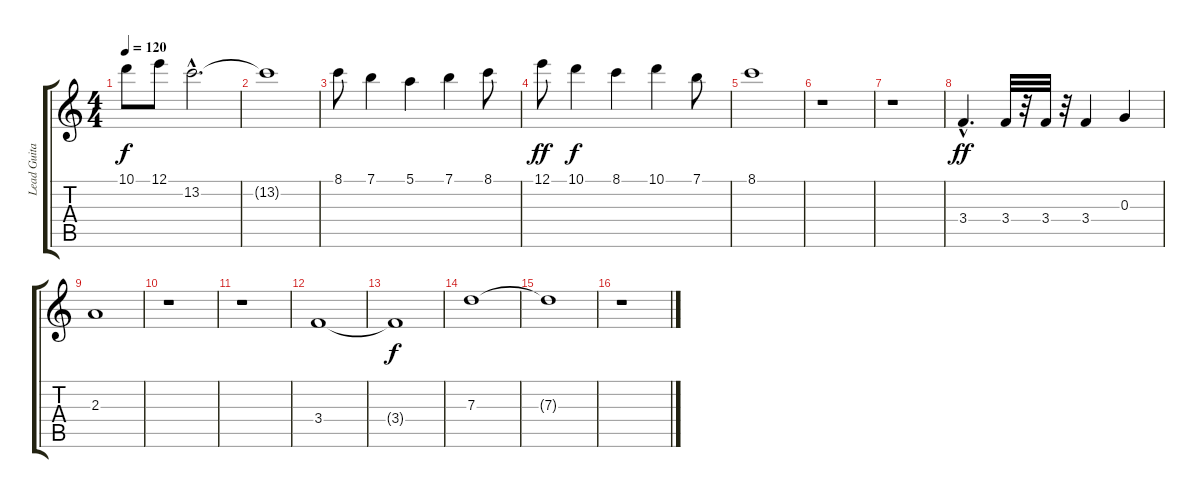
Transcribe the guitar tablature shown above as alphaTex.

\track ("Lead Guitar - Steve Howe" "Lead Guita") {instrument overdrivenguitar}
\staff {score tabs}
\tuning (E4 B3 G3 D3 A2 E2) {hide}
\ts (4 4)
\tempo 120
\clef g2
\ks c
10.1{t}.8{dy f} 12.1.8 13.2{hac}.2{d} |
13.2{t}.1 |
8.1.8 7.1.4 5.1.4 7.1.4 8.1.8 |
12.1.8{dy ff} 10.1.4{dy f} 8.1.4 10.1.4 7.1.8 |
8.1.1 |
r.1 |
r.1 |
3.4{hac}.4{d dy ff} 3.4.32 r.32 3.4.32 r.32 3.4.4 0.3.4 |
2.3.1 |
r.1 |
r.1 |
3.4.1 |
3.4{t}.1{dy f} |
7.3.1 |
7.3{t}.1 |
r.1
